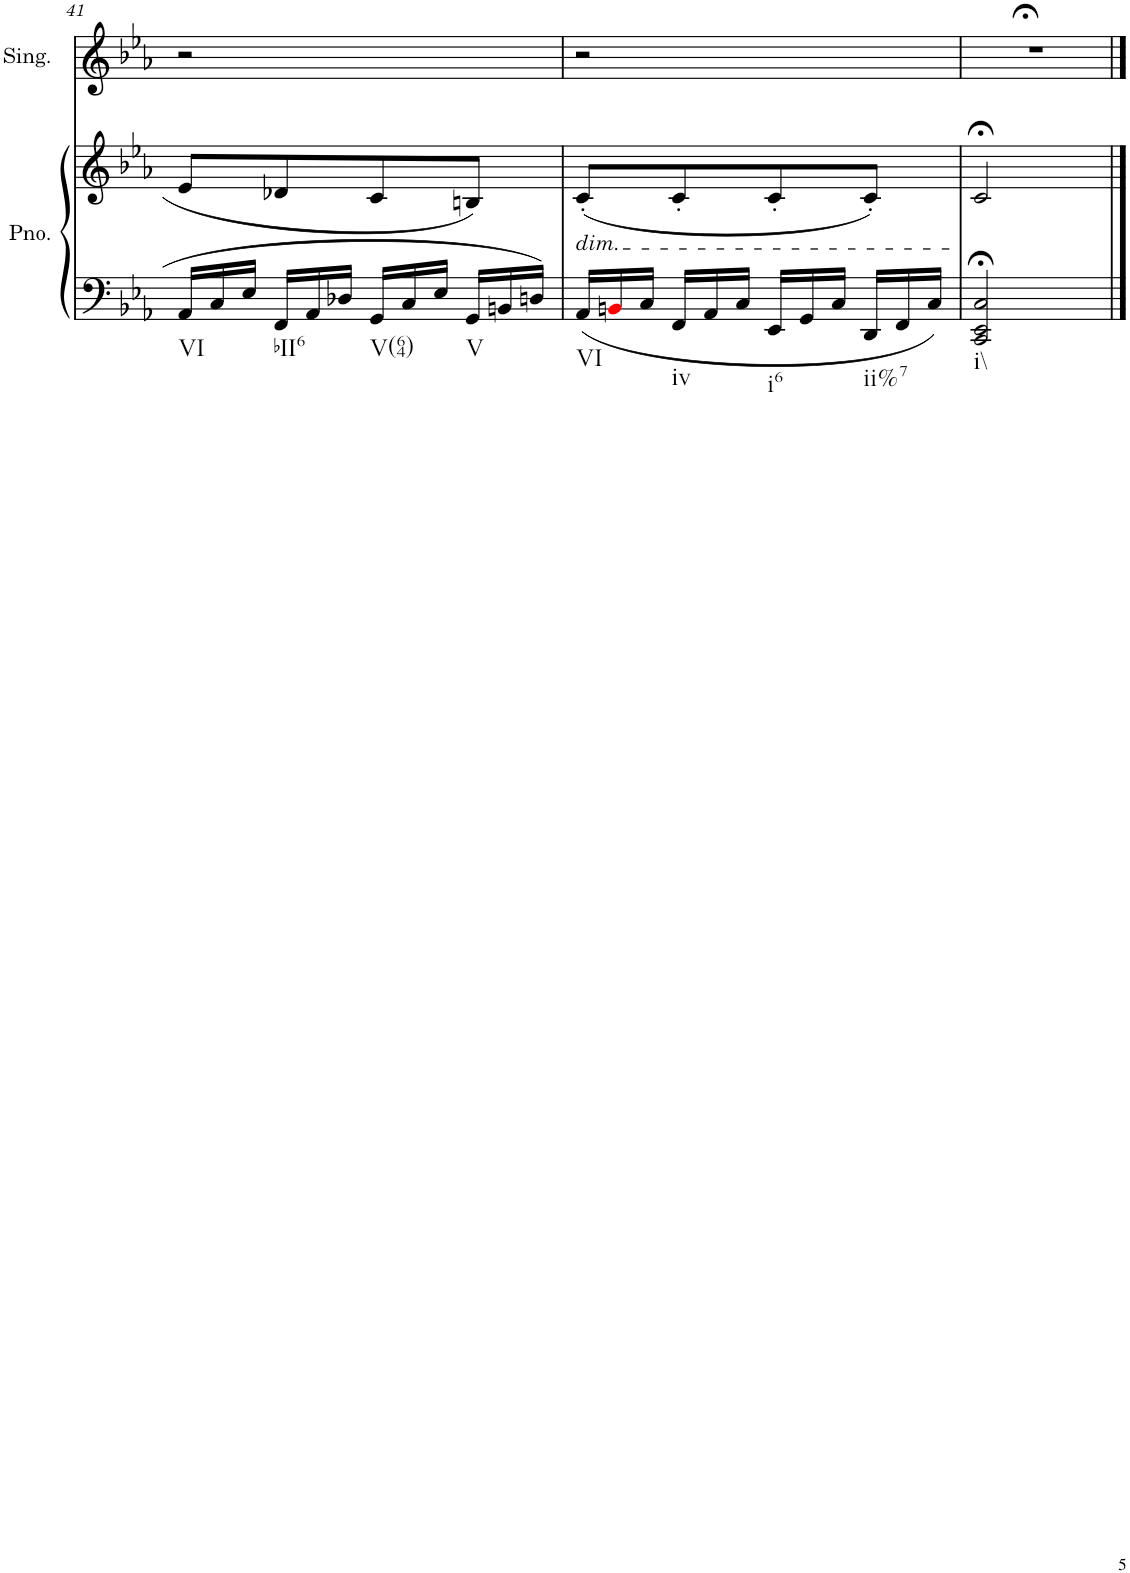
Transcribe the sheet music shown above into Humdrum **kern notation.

**kern	**kern	**kern
*part2	*part2	*part1
*staff3	*staff2	*staff1
*I"Pianoforte	*	*I"Singstimme
*I'Pno.	*	*I'Sing.
!!LO:PB:g=z
*clefF4	*clefG2	*clefG2
*k[b-e-a-]	*k[b-e-a-]	*k[b-e-a-]
*M2/4	*M2/4	*M2/4
*Xtuplet	*	*
=41	=41	=41
!LO:TX:b:t=VI	!	!
24AA-/LL	8e-/L	2r
24C/	.	.
24E-/JJ	.	.
!LO:TX:b:t=bII6	!	!
24FF/LL	8d-X/	.
24AA-/	.	.
24D-X/JJ	.	.
!LO:TX:b:t=V(64)	!	!
24GG/LL	8c/	.
24C/	.	.
24E-/JJ	.	.
!LO:TX:b:t=V	!	!
24GG/LL	8Bn/J	.
24BBn/	.	.
24Dn/JJ	.	.
=42	=42	=42
!	!LO:TX:b:i:t=dim.	!
!LO:TX:b:t=VI	!	!
24AA-/LL	(8c'/L	2r
24BBni/	.	.
24C/JJ	.	.
!LO:TX:b:t=iv	!	!
24FF/LL	8c'/	.
24AA-/	.	.
24C/JJ	.	.
!LO:TX:b:t=i6	!	!
24EE-/LL	8c'/	.
24GG/	.	.
24C/JJ	.	.
!LO:TX:b:t=ii%7	!	!
24DD/LL	8c'/J)	.
24FF/	.	.
24C/JJ	.	.
=43	=43	=43
!LO:TX:b:t=i\\	!	!
2CC/;< 2EE-/;< 2C/;<	2c;</	2r;<
==	==	==
*-	*-	*-
